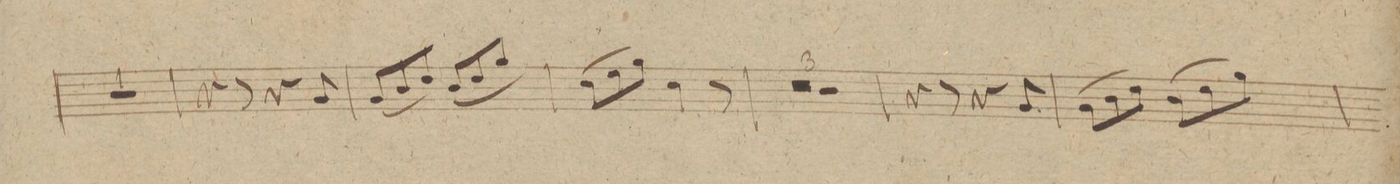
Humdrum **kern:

**kern	**dynam
*I"Alto Viola	*
*clefC3	*
*k[]	*
*M6/8	*
2.r	.
=14	=14
4r	.
8r	.
4r	.
8A/	.
=15	=15
(8A/L	.
8c/	.
8e/J)	.
(8c/L	.
8e/	.
8a/J)	.
=16	=16
(8d\L	.
8f\	.
8a\J)	.
4d\	.
8r	.
=17	=17
1.r	.
=18	=18
=19	=19
2.r	.
=20	=20
4r	.
8r	.
4r	.
8A/	.
=21	=21
(8A\L	.
8c\	.
8e\J)	.
(8c\L	.
8e\	.
8a\J)	.
=22	=22
*-	*-
